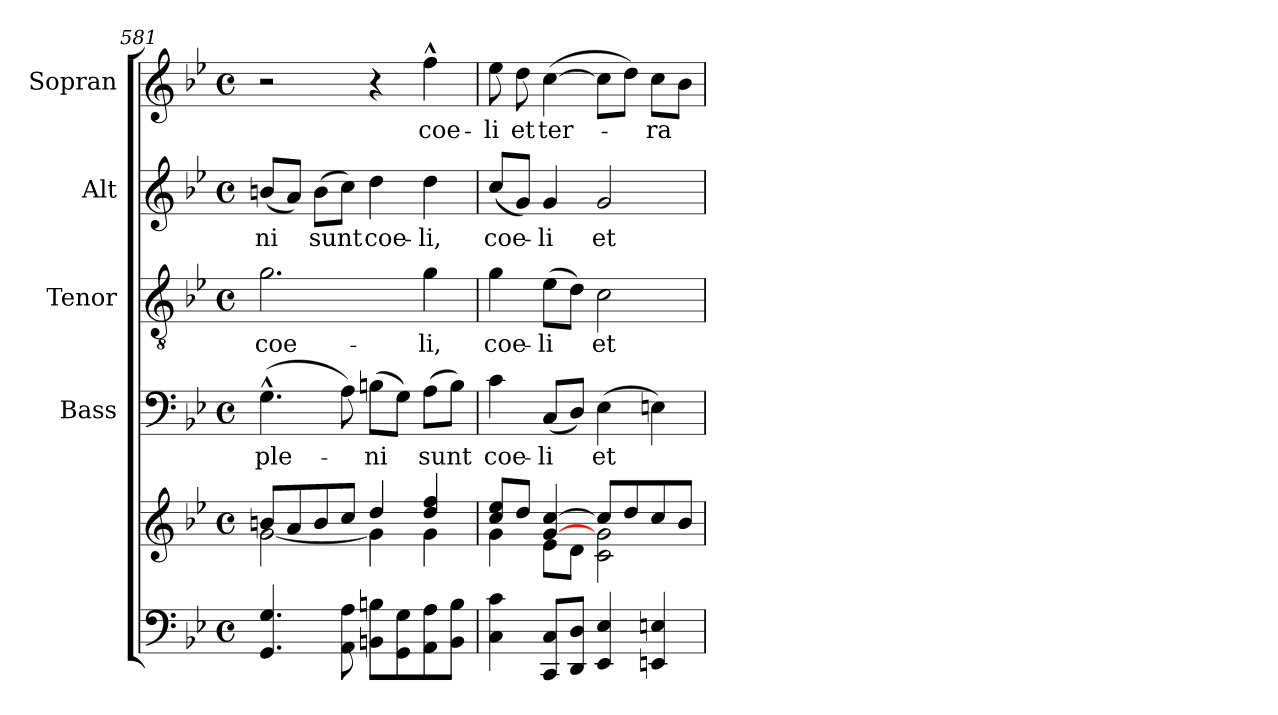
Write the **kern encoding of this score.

**kern	**kern	**kern	**text	**kern	**text	**kern	**text	**kern	**text
*part5	*part5	*part4	*part4	*part3	*part3	*part2	*part2	*part1	*part1
*staff6	*staff5	*staff4	*staff4	*staff3	*staff3	*staff2	*staff2	*staff1	*staff1
*	*	*I"Bass	*	*I"Tenor	*	*I"Alt	*	*I"Sopran	*
*	*	*I'B.	*	*I'T.	*	*I'A.	*	*I'S.	*
*clefF4	*clefG2	*clefF4	*	*clefGv2	*	*clefG2	*	*clefG2	*
*k[b-e-]	*k[b-e-]	*k[b-e-]	*	*k[b-e-]	*	*k[b-e-]	*	*k[b-e-]	*
*B-:	*B-:	*B-:	*	*B-:	*	*B-:	*	*B-:	*
*M4/4	*M4/4	*M4/4	*	*M4/4	*	*M4/4	*	*M4/4	*
*met(c)	*met(c)	*met(c)	*	*met(c)	*	*met(c)	*	*met(c)	*
=581	=581	=581	=581	=581	=581	=581	=581	=581	=581
*	*^	*	*	*	*	*	*	*	*
!	!	!	!	!LO:LY:b	!	!LO:LY:b	!	!LO:LY:b	!	!
4.GG/ 4.G/	8bn/L	[<2g\	(>4.G^^>\	ple-	2.g\	coe-	(<8bn/L	-ni	2r	.
.	8a/	.	.	.	.	.	8a/J)	.	.	.
!	!	!	!	!	!	!	!	!LO:LY:b	!	!
.	8b/	.	.	.	.	.	(>8b\L	sunt	.	.
8AA\ 8A\	8cc/J	.	8A\)	.	.	.	8cc\J)	.	.	.
!	!	!	!	!LO:LY:b	!	!	!	!LO:LY:b	!	!
8BBn\ 8Bn\L	4dd/	4g\]	(>8Bn\L	-ni	.	.	4dd\	coe-	4r	.
8GG\ 8G\	.	.	8G\J)	.	.	.	.	.	.	.
!	!	!	!	!LO:LY:b	!	!LO:LY:b	!	!LO:LY:b	!	!LO:LY:b
8AA\ 8A\	4dd/ 4ff/	4g\	(>8A\L	sunt	4g\	-li,	4dd\	-li,	4ff^^>\	coe-
8BB\ 8B\J	.	.	8B\J)	.	.	.	.	.	.	.
!!LO:PB:g=z
=582	=582	=582	=582	=582	=582	=582	=582	=582	=582	=582
!	!	!	!	!LO:LY:b	!	!LO:LY:b	!	!LO:LY:b	!	!LO:LY:b
4C\ 4c\	8cc/ 8ee-/L	4g\	4c\	coe-	4g\	coe-	(<8cc/L	coe-	8ee-\	-li
!	!	!	!	!	!	!	!	!	!	!LO:LY:b
.	8dd/J	.	.	.	.	.	8g/J)	.	8dd\	et
!	!	!	!	!LO:LY:b	!	!LO:LY:b	!	!LO:LY:b	!	!LO:LY:b
8CC/ 8C/L	[>4g/ [>4cc/	8e-\L	(<8C/L	-li	(>8e-\L	-li	4g/	-li	(>[4cc\	ter-
8DD/ 8D/J	.	8d\J	8D/J)	.	8d\J)	.	.	.	.	.
!	!	!	!	!LO:LY:b	!	!LO:LY:b	!	!LO:LY:b	!	!
4EE-/ 4E-/	8cc/L]	2c\ 2g\	(>4E-\	et	2c\	et	2g/	et	8cc\L]	.
.	8dd/	.	.	.	.	.	.	.	8dd\J)	.
!	!	!	!	!	!	!	!	!	!	!LO:LY:b
4EEn/ 4En/	8cc/	.	4En\)	.	.	.	.	.	8cc\L	-ra
.	8b-/J	.	.	.	.	.	.	.	8b-\J	.
*	*v	*v	*	*	*	*	*	*	*	*
=	=	=	=	=	=	=	=	=	=
*-	*-	*-	*-	*-	*-	*-	*-	*-	*-
